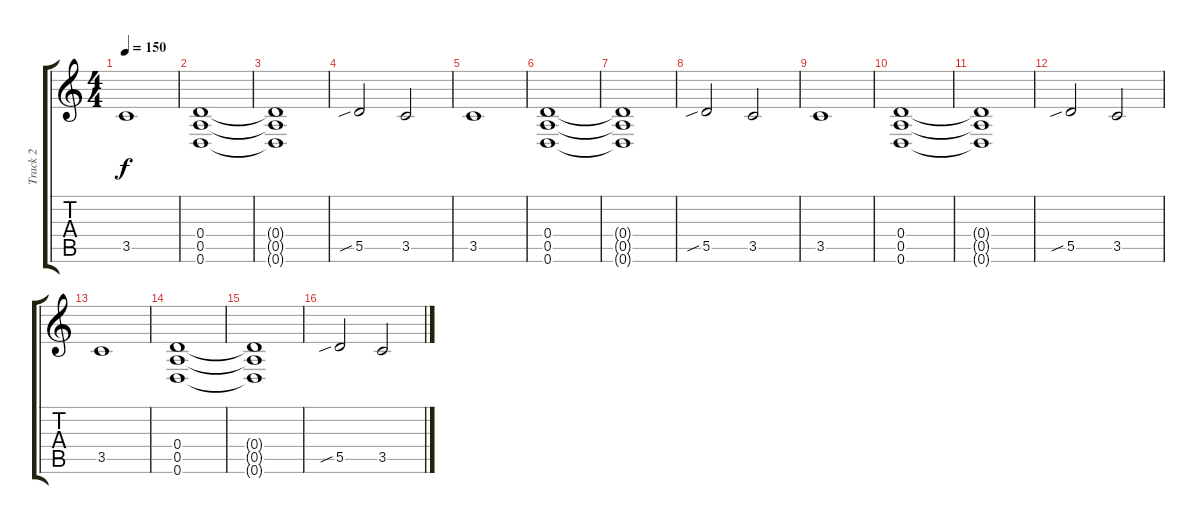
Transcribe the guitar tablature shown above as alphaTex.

\track ("Track 2" "Track 2") {instrument distortionguitar}
\staff {score tabs}
\tuning (E4 B3 G3 D3 A2 D2) {hide}
\ts (4 4)
\tempo 150
\clef g2
\ks c
3.5.1{dy f} |
(0.4 0.5 0.6).1 |
(0.4{t} 0.5{t} 0.6{t}).1 |
5.5{sib}.2 3.5.2 |
3.5.1 |
(0.4 0.5 0.6).1 |
(0.4{t} 0.5{t} 0.6{t}).1 |
5.5{sib}.2 3.5.2 |
3.5.1 |
(0.4 0.5 0.6).1 |
(0.4{t} 0.5{t} 0.6{t}).1 |
5.5{sib}.2 3.5.2 |
3.5.1 |
(0.4 0.5 0.6).1 |
(0.4{t} 0.5{t} 0.6{t}).1 |
5.5{sib}.2 3.5.2
